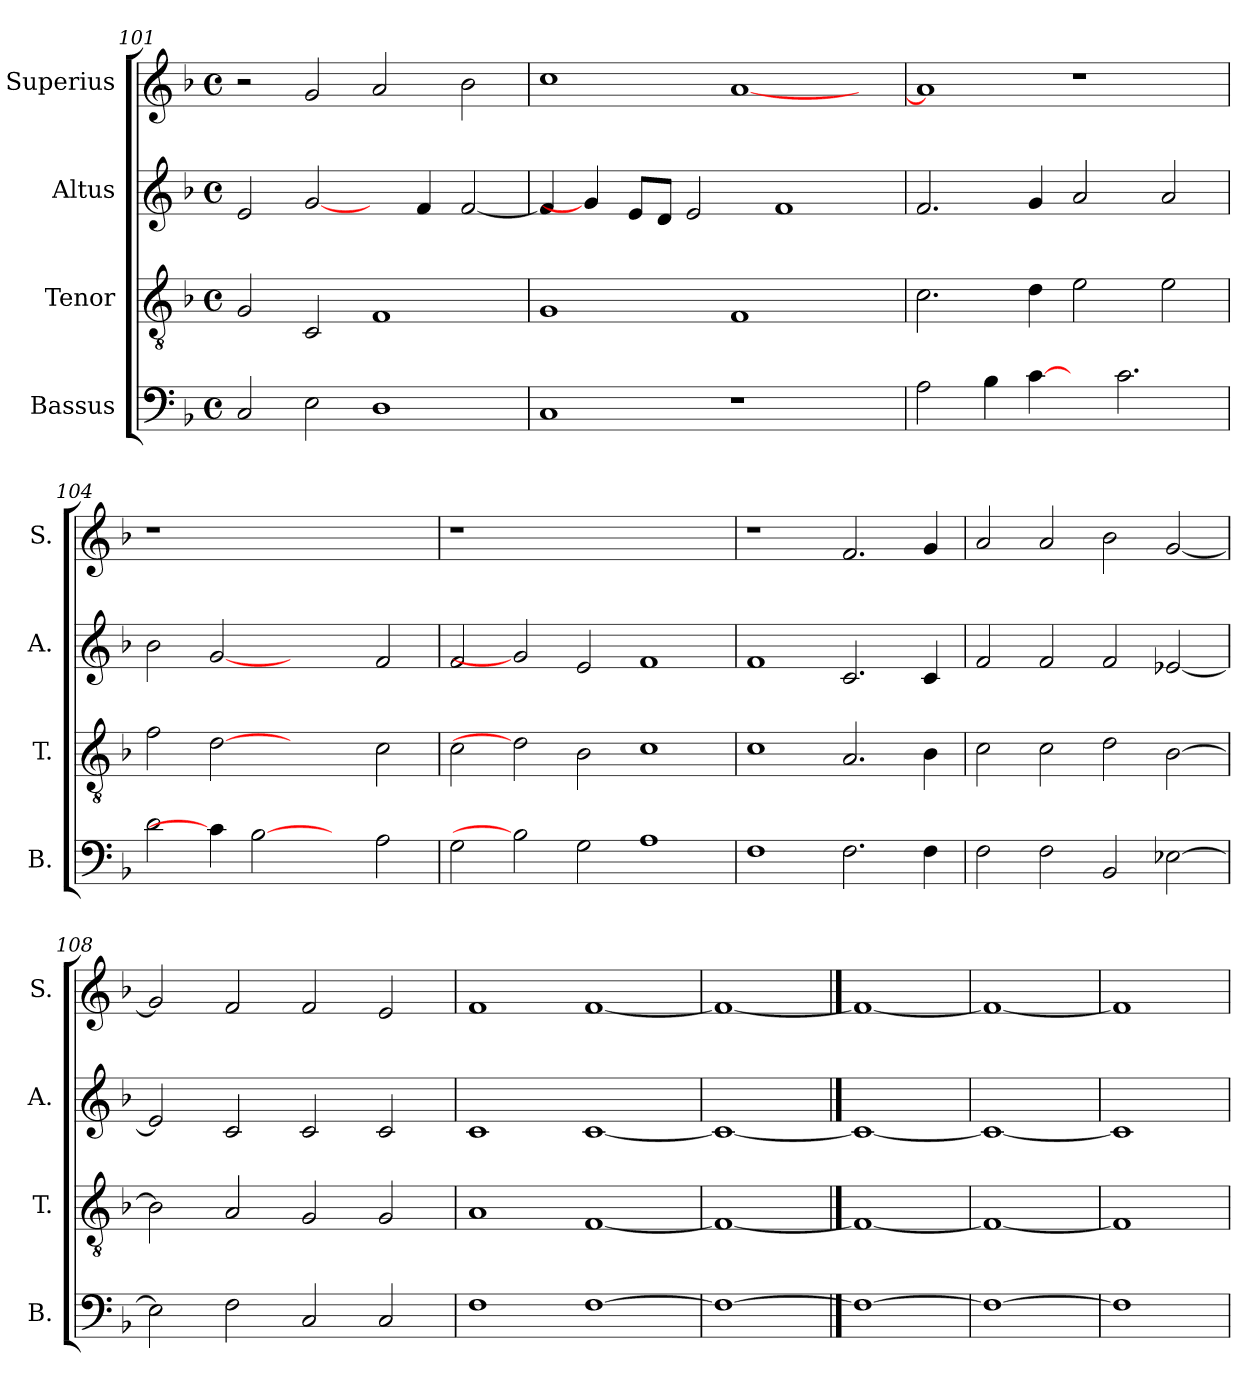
**kern	**kern	**kern	**kern
*part4	*part3	*part2	*part1
*staff4	*staff3	*staff2	*staff1
*I"Bassus	*I"Tenor	*I"Altus	*I"Superius
*I'B.	*I'T.	*I'A.	*I'S.
*clefF4	*clefGv2	*clefG2	*clefG2
*	*ITrd7c12	*	*
*k[b-]	*k[b-]	*k[b-]	*k[b-]
*F:	*F:	*F:	*F:
*M4/4	*M4/4	*M4/4	*M4/4
*met(c)	*met(c)	*met(c)	*met(c)
=101	=101	=101	=101
2Ci/	2GGi/	2ei/	2r
2Ei\	2CCi/	[2gi/	2gi/
1Di	1FFi	4ryy	2ai/
.	.	4fi/	.
.	.	[<2fi/	2b-i\
=102	=102	=102	=102
1Ci	1GGi	4fi/]	1cci
.	.	4gi/]	.
.	.	8ei/L	.
.	.	8di/J	.
.	.	2ei/	.
1r	1FFi	.	[<1ai
.	.	1fi	.
4ryy	4ryy	.	4ryy
=103	=103	=103	=103
2Ai\	2.Ci\	2.fi/	1ai]
4B-i\	.	.	.
[4ci\	4Di\	4gi/	.
4ryy	2Ei\	2ai/	1r
2.ci\	.	.	.
.	2Ei\	2ai/	.
=104	=104	=104	=104
!	!	!	!LO:N:vis=1
2di\	2Fi\	2b-i\	1r
4ci\]	[2Di	[2gi	.
[2B-i	.	.	.
.	2ryy	2ryy	1ryy
4ryy	.	.	.
2Ai\	2Ci\	2fi/	.
!!LO:PB:g=z
=105	=105	=105	=105
!	!	!	!LO:N:vis=1
2Gi\	2Ci\	2fi/	1r
2B-i]	2Di]	2gi]	.
2Gi\	2BB-i\	2ei/	1.ryy
1Ai	1Ci	1fi	.
=106	=106	=106	=106
1Fi	1Ci	1fi	1r
2.Fi\	2.AAi/	2.ci/	2.fi/
4Fi\	4BB-i\	4ci/	4gi/
=107	=107	=107	=107
2Fi\	2Ci\	2fi/	2ai/
2Fi\	2Ci\	2fi/	2ai/
2BB-i/	2Di\	2fi/	2b-i\
[>2E-Xi\	[>2BB-i\	[<2e-Xi/	[<2gi/
=108	=108	=108	=108
2E-i\]	2BB-i\]	2e-i/]	2gi/]
2Fi\	2AAi/	2ci/	2fi/
2Ci/	2GGi/	2ci/	2fi/
2Ci/	2GGi/	2ci/	2ei/
=109	=109	=109	=109
1Fi	1AAi	1ci	1fi
[>1Fi	[<1FFi	[<1ci	[<1fi
=110	=110	=110	=110
1Fi_>	1FFi_<	1ci_<	1fi_<
==111	==111	==111	==111
1Fi_	1FFi_	1ci_	1fi_
=112	=112	=112	=112
1Fi_	1FFi_	1ci_	1fi_
=113	=113	=113	=113
1Fi]	1FFi]	1ci]	1fi]
=	=	=	=
*-	*-	*-	*-
